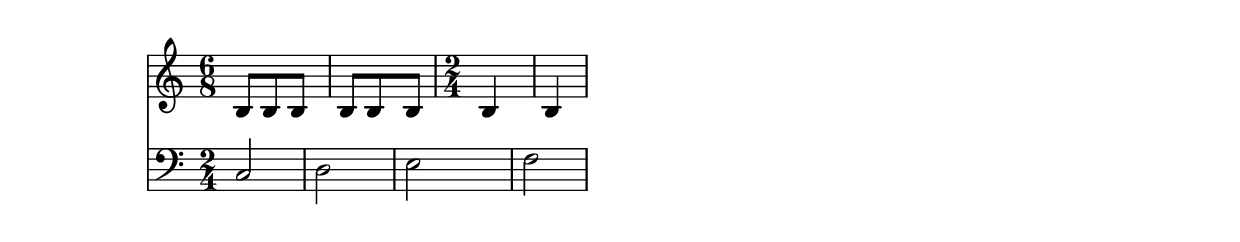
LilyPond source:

%% Do not edit this file; it is auto-generated from LSR http://lsr.dsi.unimi.it
%% This file is in the public domain.
%% Tags: rhythms, contexts-and-engravers
\version "2.11.35"

\header { texidoc = "
The measureLength variable, together with measurePosition, determines
when a barline is needed. However, when using \\compressMusic, the
scaling of durations makes it difficult to change time signatures
without making a mess of it. 

Therefore, measureLength has to be set manually, using the
ly:make-moment callback. The second argument has to be the same as the
second argument of \\compressMusic.
" }
% begin verbatim
\layout {
 \context { \Score
    \remove "Timing_translator"
    \remove "Default_bar_line_engraver"
 }
 \context {
   \Staff
   \consists "Timing_translator"
   \consists "Default_bar_line_engraver"
 }
}

<<
 \new Staff {
   \compressMusic #'( 8 . 5 ) {
     \time 6/8
     \set Timing.measureLength = #(ly:make-moment 3 5)
     b8 b b b b b
     \time 2/4
     \set Timing.measureLength = #(ly:make-moment 2 5)
     b4 b
     }
   }
 \new Staff {
   \clef bass
   \time 2/4
   c2 d e f  }
 >>

